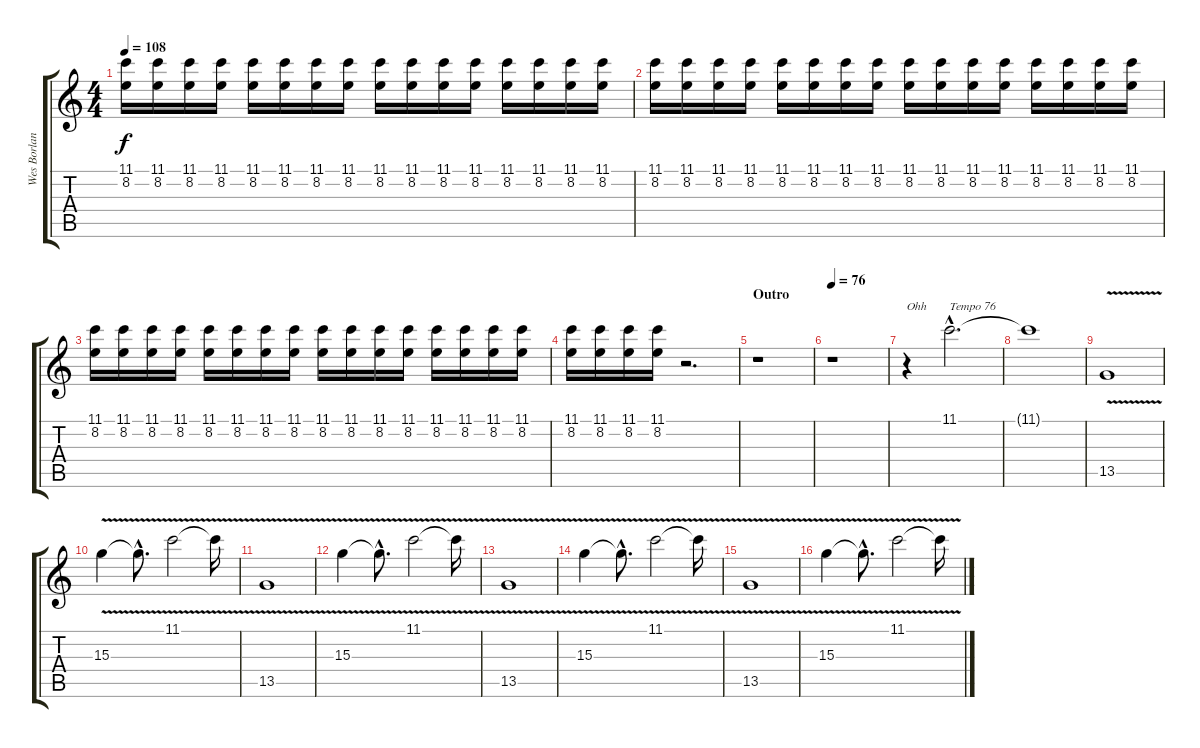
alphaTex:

\track ("Wes Borland - OverDub" "Wes Borlan") {instrument overdrivenguitar}
\staff {score tabs}
\tuning (Db4 Ab3 E3 B2 Gb2 Db2) {hide}
\ts (4 4)
\tempo 108
\clef g2
\ks c
(11.1 8.2).16{dy f} (11.1 8.2).16 (11.1 8.2).16 (11.1 8.2).16 (11.1 8.2).16 (11.1 8.2).16 (11.1 8.2).16 (11.1 8.2).16 (11.1 8.2).16 (11.1 8.2).16 (11.1 8.2).16 (11.1 8.2).16 (11.1 8.2).16 (11.1 8.2).16 (11.1 8.2).16 (11.1 8.2).16 |
(11.1 8.2).16 (11.1 8.2).16 (11.1 8.2).16 (11.1 8.2).16 (11.1 8.2).16 (11.1 8.2).16 (11.1 8.2).16 (11.1 8.2).16 (11.1 8.2).16 (11.1 8.2).16 (11.1 8.2).16 (11.1 8.2).16 (11.1 8.2).16 (11.1 8.2).16 (11.1 8.2).16 (11.1 8.2).16 |
(11.1 8.2).16 (11.1 8.2).16 (11.1 8.2).16 (11.1 8.2).16 (11.1 8.2).16 (11.1 8.2).16 (11.1 8.2).16 (11.1 8.2).16 (11.1 8.2).16 (11.1 8.2).16 (11.1 8.2).16 (11.1 8.2).16 (11.1 8.2).16 (11.1 8.2).16 (11.1 8.2).16 (11.1 8.2).16 |
(11.1 8.2).16 (11.1 8.2).16 (11.1 8.2).16 (11.1 8.2).16 r.2{d} |
\section ("" "Outro")
r.1 |
\tempo 76
r.1 |
r.4{txt "Ohh"} 11.1{hac}.2{d txt "Tempo 76"} |
11.1{t}.1 |
13.5{v}.1{volume 8} |
15.3{v}.4 15.3{hac t}.8{d} 11.1{v}.2 11.1{t}.16 |
13.5{v}.1 |
15.3{v}.4 15.3{hac t}.8{d} 11.1{v}.2 11.1{t}.16 |
13.5{v}.1 |
15.3{v}.4 15.3{hac t}.8{d} 11.1{v}.2 11.1{t}.16 |
13.5{v}.1 |
15.3{v}.4 15.3{hac t}.8{d} 11.1{v}.2 11.1{t}.16
